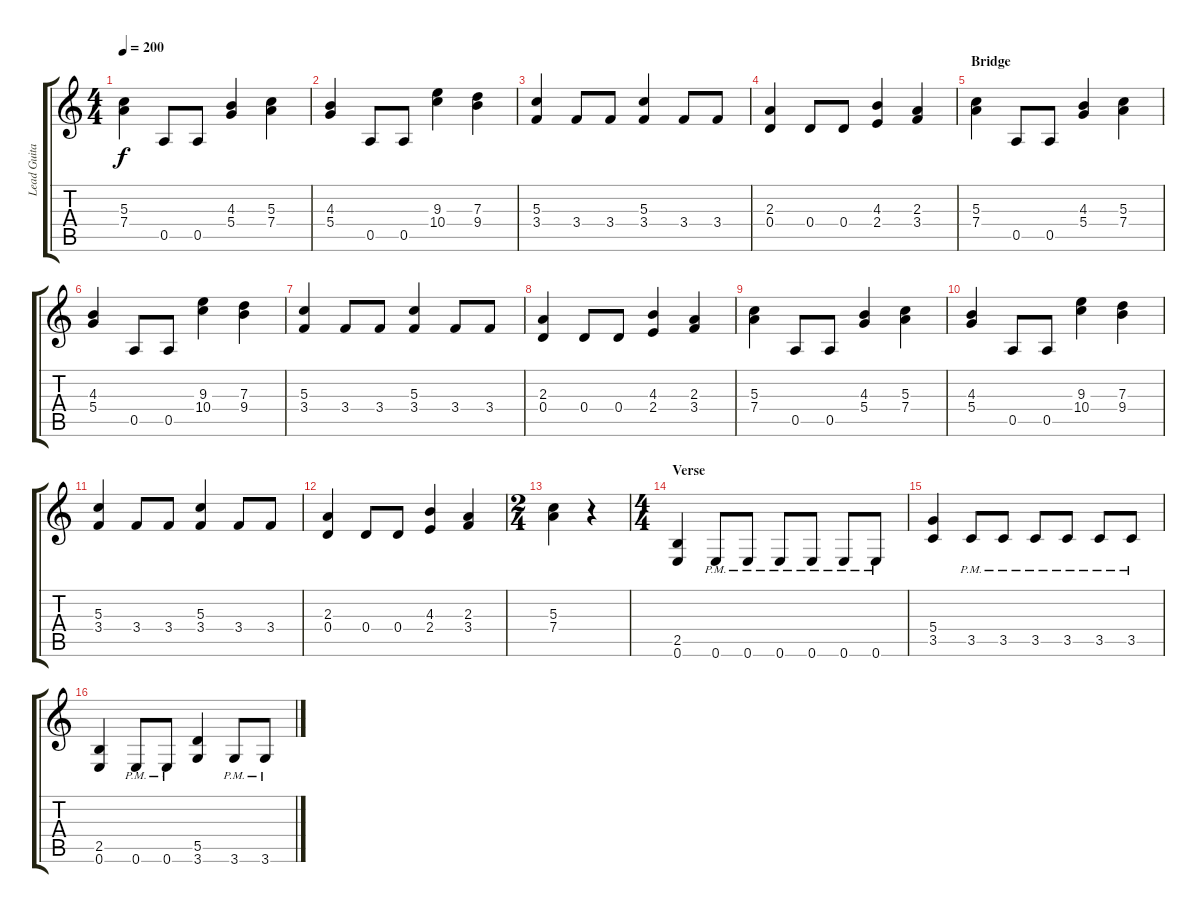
\track ("Lead Guitar" "Lead Guita") {instrument distortionguitar}
\staff {score tabs}
\tuning (E4 B3 G3 D3 A2 E2) {hide}
\ts (4 4)
\tempo 200
\clef g2
\ks c
(5.3 7.4).4{dy f} 0.5.8 0.5.8 (4.3 5.4).4 (5.3 7.4).4 |
(4.3 5.4).4 0.5.8 0.5.8 (9.3 10.4).4 (7.3 9.4).4 |
(5.3 3.4).4 3.4.8 3.4.8 (5.3 3.4).4 3.4.8 3.4.8 |
(2.3 0.4).4 0.4.8 0.4.8 (4.3 2.4).4 (2.3 3.4).4 |
\section ("" "Bridge")
(5.3 7.4).4 0.5.8 0.5.8 (4.3 5.4).4 (5.3 7.4).4 |
(4.3 5.4).4 0.5.8 0.5.8 (9.3 10.4).4 (7.3 9.4).4 |
(5.3 3.4).4 3.4.8 3.4.8 (5.3 3.4).4 3.4.8 3.4.8 |
(2.3 0.4).4 0.4.8 0.4.8 (4.3 2.4).4 (2.3 3.4).4 |
(5.3 7.4).4 0.5.8 0.5.8 (4.3 5.4).4 (5.3 7.4).4 |
(4.3 5.4).4 0.5.8 0.5.8 (9.3 10.4).4 (7.3 9.4).4 |
(5.3 3.4).4 3.4.8 3.4.8 (5.3 3.4).4 3.4.8 3.4.8 |
(2.3 0.4).4 0.4.8 0.4.8 (4.3 2.4).4 (2.3 3.4).4 |
\ts (2 4)
(5.3 7.4).4 r.4 |
\ts (4 4)
\section ("" "Verse")
(2.5 0.6).4 0.6{pm}.8 0.6{pm}.8 0.6{pm}.8 0.6{pm}.8 0.6{pm}.8 0.6{pm}.8 |
(5.4 3.5).4 3.5{pm}.8 3.5{pm}.8 3.5{pm}.8 3.5{pm}.8 3.5{pm}.8 3.5{pm}.8 |
(2.5 0.6).4 0.6{pm}.8 0.6{pm}.8 (5.5 3.6).4 3.6{pm}.8 3.6{pm}.8
